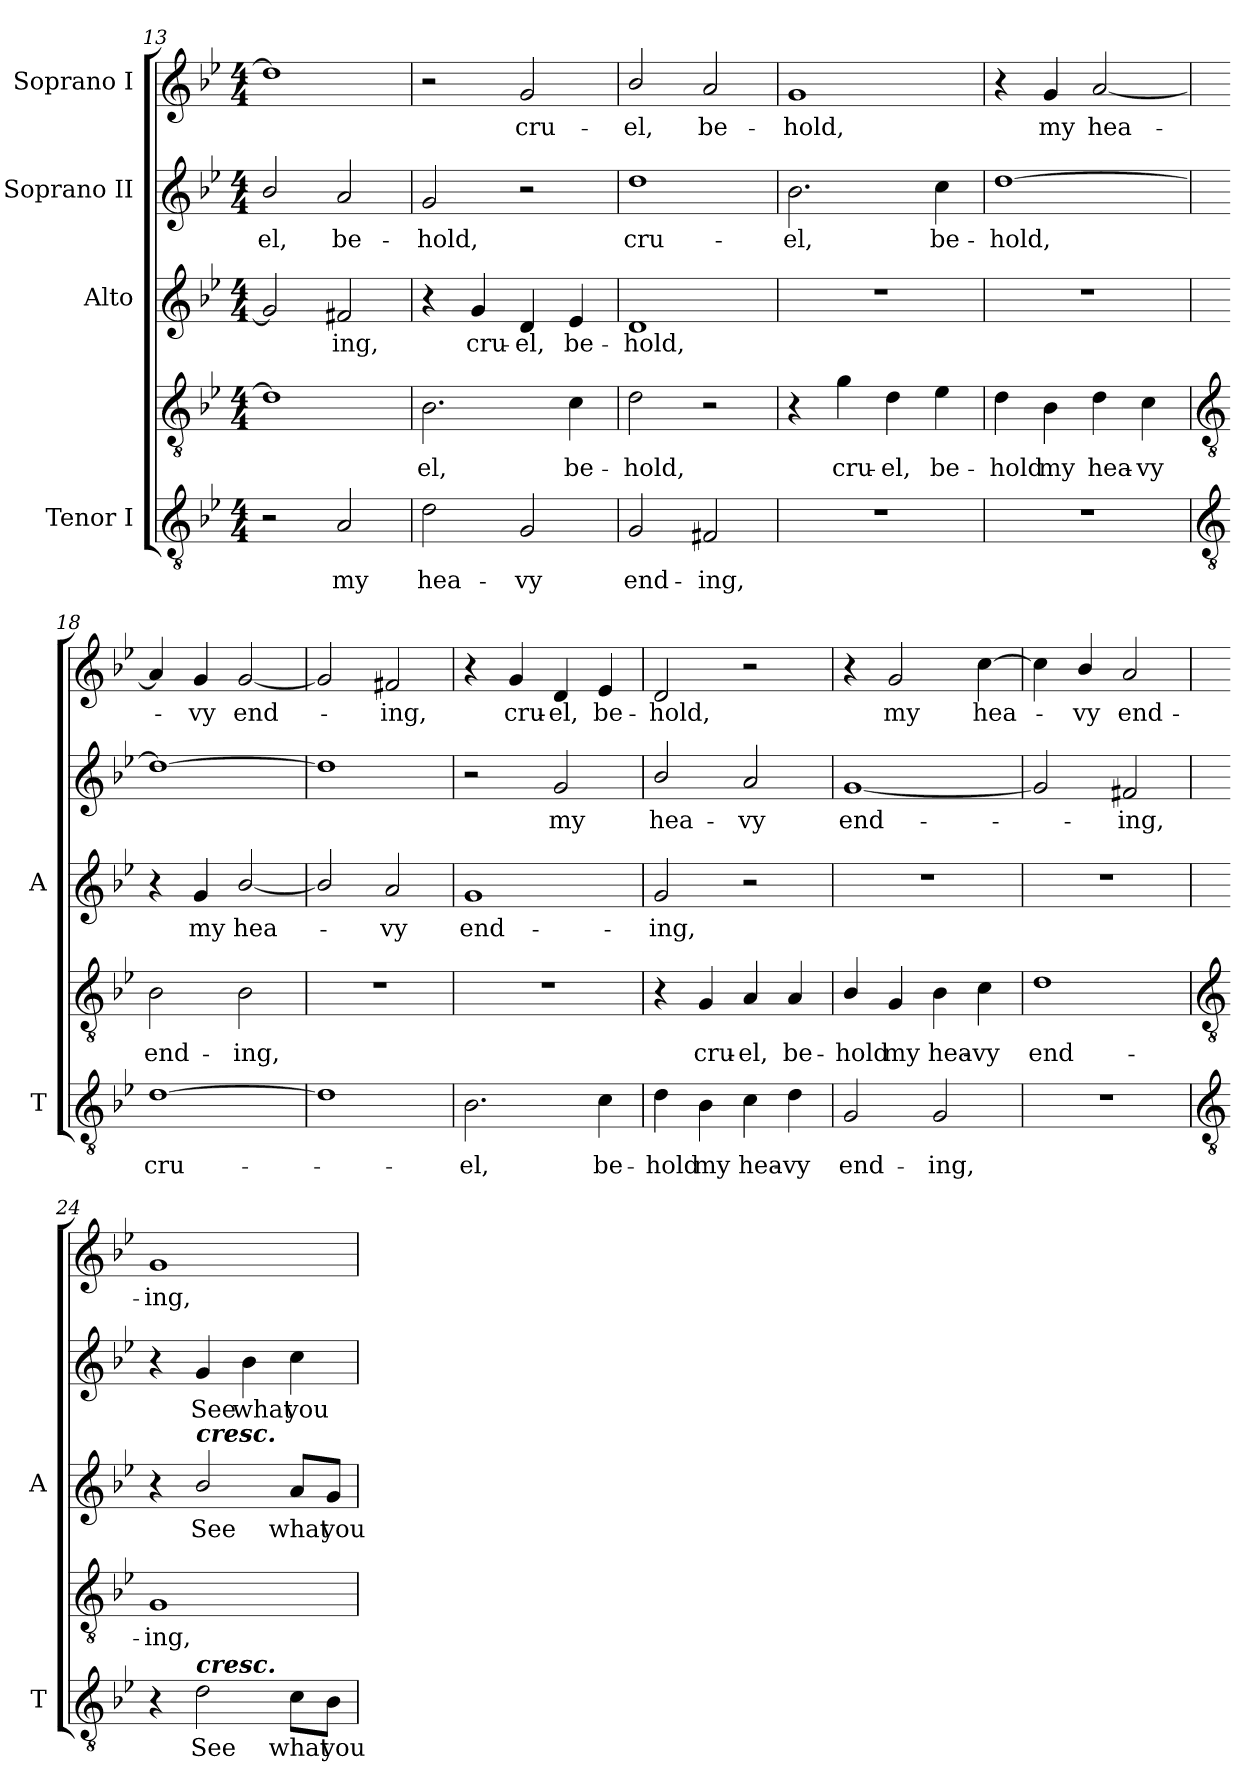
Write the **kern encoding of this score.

**kern	**text	**kern	**text	**kern	**text	**kern	**text	**kern	**text
*part4	*part4	*part4	*part4	*part3	*part3	*part2	*part2	*part1	*part1
*staff5	*staff5	*staff4	*staff4	*staff3	*staff3	*staff2	*staff2	*staff1	*staff1
*I"Tenor I	*	*	*	*I"Alto	*	*I"Soprano II	*	*I"Soprano I	*
*I'T	*	*	*	*I'A	*	*	*	*	*
*clefGv2	*	*clefGv2	*	*clefG2	*	*clefG2	*	*clefG2	*
*k[b-e-]	*	*k[b-e-]	*	*k[b-e-]	*	*k[b-e-]	*	*k[b-e-]	*
*B-:	*	*B-:	*	*B-:	*	*B-:	*	*B-:	*
*M4/4	*	*M4/4	*	*M4/4	*	*M4/4	*	*M4/4	*
=13	=13	=13	=13	=13	=13	=13	=13	=13	=13
!	!	!	!	!	!	!	!LO:LY:b	!	!
2r	.	1d]	.	2g]	.	2b-/	-el,	1dd]	.
!	!LO:LY:b	!	!	!	!LO:LY:b	!	!LO:LY:b	!	!
2A	my	.	.	2f#X	ing,	2a	be-	.	.
=14	=14	=14	=14	=14	=14	=14	=14	=14	=14
!	!LO:LY:b	!	!LO:LY:b	!	!	!	!LO:LY:b	!	!
2d	-hea-	2.B-	el,	4r	.	2g	-hold,	2r	.
!	!	!	!	!	!LO:LY:b	!	!	!	!
.	.	.	.	4g	cru-	.	.	.	.
!	!LO:LY:b	!	!	!	!LO:LY:b	!	!	!	!LO:LY:b
2G	-vy	.	.	4d	-el,	2r	.	2g	cru-
!	!	!	!LO:LY:b	!	!LO:LY:b	!	!	!	!
.	.	4c	be-	4e-	be-	.	.	.	.
=15	=15	=15	=15	=15	=15	=15	=15	=15	=15
!	!LO:LY:b	!	!LO:LY:b	!	!LO:LY:b	!	!LO:LY:b	!	!LO:LY:b
2G	end-	2d	hold,	1d	-hold,	1dd	cru-	2b-/	-el,
!	!LO:LY:b	!	!	!	!	!	!	!	!LO:LY:b
2F#X	-ing,	2r	.	.	.	.	.	2a	be-
=16	=16	=16	=16	=16	=16	=16	=16	=16	=16
!	!	!	!	!	!	!	!LO:LY:b	!	!LO:LY:b
1r	.	4r	.	1r	.	2.b-	-el,	1g	-hold,
!	!	!	!LO:LY:b	!	!	!	!	!	!
.	.	4g	cru-	.	.	.	.	.	.
!	!	!	!LO:LY:b	!	!	!	!	!	!
.	.	4d	-el,	.	.	.	.	.	.
!	!	!	!LO:LY:b	!	!	!	!LO:LY:b	!	!
.	.	4e-	be-	.	.	4cc	be-	.	.
=17	=17	=17	=17	=17	=17	=17	=17	=17	=17
!	!	!	!LO:LY:b	!	!	!	!LO:LY:b	!	!
1r	.	4d	-hold	1r	.	[1dd	-hold,	4r	.
!	!	!	!LO:LY:b	!	!	!	!	!	!LO:LY:b
.	.	4B-	my	.	.	.	.	4g	my
!	!	!	!LO:LY:b	!	!	!	!	!	!LO:LY:b
.	.	4d	hea-	.	.	.	.	[2a	hea-
!	!	!	!LO:LY:b	!	!	!	!	!	!
.	.	4c\	-vy	.	.	.	.	.	.
!!LO:LB:g=z
=18	=18	=18	=18	=18	=18	=18	=18	=18	=18
*clefGv2	*	*clefGv2	*	*	*	*	*	*	*
!	!LO:LY:b	!	!LO:LY:b	!	!	!	!	!	!
[1d	cru-	2B-	end-	4r	.	1dd_	.	4a]	.
!	!	!	!	!	!LO:LY:b	!	!	!	!LO:LY:b
.	.	.	.	4g	my	.	.	4g	vy
!	!	!	!LO:LY:b	!	!LO:LY:b	!	!	!	!LO:LY:b
.	.	2B-	-ing,	[2b-/	hea-	.	.	[2g	end-
=19	=19	=19	=19	=19	=19	=19	=19	=19	=19
1d]	.	1r	.	2b-/]	.	1dd]	.	2g]	.
!	!	!	!	!	!LO:LY:b	!	!	!	!LO:LY:b
.	.	.	.	2a	vy	.	.	2f#X	ing,
=20	=20	=20	=20	=20	=20	=20	=20	=20	=20
!	!LO:LY:b	!	!	!	!LO:LY:b	!	!	!	!
2.B-	el,	1r	.	1g	end-	2r	.	4r	.
!	!	!	!	!	!	!	!	!	!LO:LY:b
.	.	.	.	.	.	.	.	4g	cru-
!	!	!	!	!	!	!	!LO:LY:b	!	!LO:LY:b
.	.	.	.	.	.	2g	my	4d	-el,
!	!LO:LY:b	!	!	!	!	!	!	!	!LO:LY:b
4c	be-	.	.	.	.	.	.	4e-	be-
=21	=21	=21	=21	=21	=21	=21	=21	=21	=21
!	!LO:LY:b	!	!	!	!LO:LY:b	!	!LO:LY:b	!	!LO:LY:b
4d	-hold	4r	.	2g	-ing,	2b-/	hea-	2d	-hold,
!	!LO:LY:b	!	!LO:LY:b	!	!	!	!	!	!
4B-	my	4G	-cru-	.	.	.	.	.	.
!	!LO:LY:b	!	!LO:LY:b	!	!	!	!LO:LY:b	!	!
4c	hea-	4A	-el,	2r	.	2a	-vy	2r	.
!	!LO:LY:b	!	!LO:LY:b	!	!	!	!	!	!
4d	-vy	4A	be-	.	.	.	.	.	.
=22	=22	=22	=22	=22	=22	=22	=22	=22	=22
!	!LO:LY:b	!	!LO:LY:b	!	!	!	!LO:LY:b	!	!
2G	end-	4B-/	hold	1r	.	[1g	end-	4r	.
!	!	!	!LO:LY:b	!	!	!	!	!	!LO:LY:b
.	.	4G	my	.	.	.	.	2g	my
!	!LO:LY:b	!	!LO:LY:b	!	!	!	!	!	!
2G	-ing,	4B-	hea-	.	.	.	.	.	.
!	!	!	!LO:LY:b	!	!	!	!	!	!LO:LY:b
.	.	4c	-vy	.	.	.	.	[4cc	hea-
=23	=23	=23	=23	=23	=23	=23	=23	=23	=23
!	!	!	!LO:LY:b	!	!	!	!	!	!
1r	.	1d	end-	1r	.	2g]	.	4cc]	.
!	!	!	!	!	!	!	!	!	!LO:LY:b
.	.	.	.	.	.	.	.	4b-/	vy
!	!	!	!	!	!	!	!LO:LY:b	!	!LO:LY:b
.	.	.	.	.	.	2f#X	ing,	2a	end-
!!LO:LB:g=z
=24	=24	=24	=24	=24	=24	=24	=24	=24	=24
*clefGv2	*	*clefGv2	*	*	*	*	*	*	*
!	!	!	!LO:LY:b	!	!	!	!	!	!LO:LY:b
4r	.	1G	-ing,	4r	.	4r	.	1g	-ing,
!	!	!	!	!LO:TX:a:Bi:t=cresc.	!	!	!	!	!
!LO:TX:a:Bi:t=cresc.	!	!	!	!	!	!	!	!	!
!	!LO:LY:b	!	!	!	!LO:LY:b	!	!LO:LY:b	!	!
2d	See	.	.	2b-/	See	4g	See	.	.
!	!	!	!	!	!	!	!LO:LY:b	!	!
.	.	.	.	.	.	4b-	what	.	.
!	!LO:LY:b	!	!	!	!LO:LY:b	!	!LO:LY:b	!	!
8c\L	what	.	.	8a/L	what	4cc	you	.	.
!	!LO:LY:b	!	!	!	!LO:LY:b	!	!	!	!
8B-\J	you	.	.	8g/J	you	.	.	.	.
=	=	=	=	=	=	=	=	=	=
*-	*-	*-	*-	*-	*-	*-	*-	*-	*-
